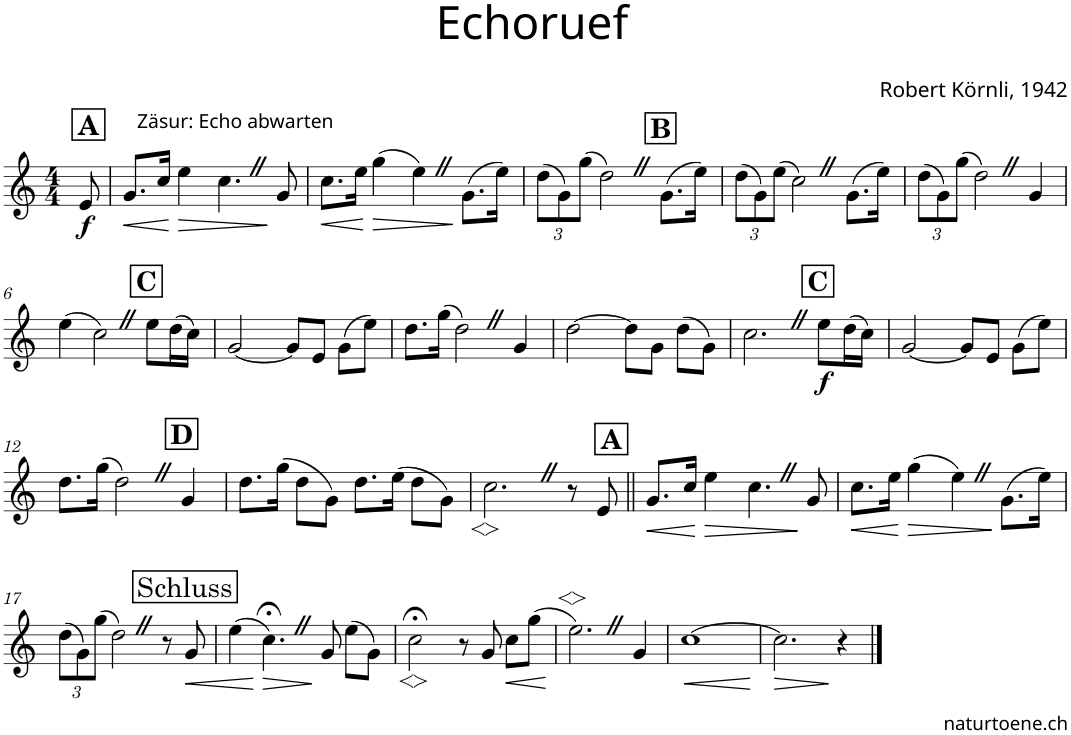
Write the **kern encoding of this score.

**kern	**dynam
*part1	*part1
*staff1	*staff1
*I"Alphorn	*
*I'Alphn.	*
*clefG2	*
*Trd4c6	*
*k[]	*
*M4/4	*
!!LO:REH:place=s1:a:B:cj:fs=14:t=A
=	=
!	!LO:DY:b
8e/	f
=1	=1
!	!LO:HP:b
8.g/L	<
16cc/Jk	.
!	!LO:HP:n=1:b
4ee\	[ >
!LO:TX:a:t=Zäsur&colon; Echo abwarten	!
4.ccZ\	.
8g/	]
=2	=2
!	!LO:HP:b
8.cc\L	<
16ee\Jk	.
!	!LO:HP:n=1:b
(4gg\	[ >
4eeZ\)	.
(8.g\L	]
16ee\Jk)	.
!!LO:REH:place=s1:a:B:cj:fs=14:t=B:qo=3
=3	=3
*Xbrackettup	*
(12dd\L	.
12g\)	.
(12gg\J	.
2ddZ\)	.
(8.g\L	.
16ee\Jk)	.
=4	=4
(12dd\L	.
12g\)	.
(12ee\J	.
2ccZ\)	.
(8.g\L	.
16ee\Jk)	.
=5	=5
(12dd\L	.
12g\)	.
(12gg\J	.
2ddZ\)	.
4g/	.
!!LO:LB:g=z
!!LO:REH:place=s1:a:B:cj:fs=14:t=C:qo=3
=6	=6
(4ee\	.
2ccZ\)	.
8ee\L	.
(16dd\L	.
16cc\JJ)	.
=7	=7
[2g/	.
8g/L]	.
8e/J	.
(8g\L	.
8ee\J)	.
=8	=8
8.dd\L	.
(16gg\Jk	.
2ddZ\)	.
4g/	.
=9	=9
[2dd\	.
8dd\L]	.
8g\J	.
(8dd\L	.
8g\J)	.
!!LO:REH:place=s1:a:B:cj:fs=14:t=C:qo=3
=10	=10
2.ccZ\	.
!	!LO:DY:b
8ee\L	f
(16dd\L	.
16cc\JJ)	.
=11	=11
[2g/	.
8g/L]	.
8e/J	.
(8g\L	.
8ee\J)	.
!!LO:LB:g=z
!!LO:REH:place=s1:a:B:cj:fs=14:t=D:qo=3
=12	=12
8.dd\L	.
(16gg\Jk	.
2ddZ\)	.
4g/	.
=13	=13
8.dd\L	.
(16gg\Jk	.
8dd\L	.
8g\J)	.
8.dd\L	.
(16ee\Jk	.
8dd\L	.
8g\J)	.
!!LO:REH:place=s1:a:B:cj:fs=14:t=A:qo=3.5
=14	=14
2.ccZ>\	.
8r	.
8e/	.
=15||	=15||
!	!LO:HP:b
8.g/L	<
16cc/Jk	.
!	!LO:HP:n=1:b
4ee\	[ >
4.ccZ\	.
8g/	]
=16	=16
!	!LO:HP:b
8.cc\L	<
16ee\Jk	.
!	!LO:HP:n=1:b
(4gg\	[ >
4eeZ\)	.
(8.g\L	]
16ee\Jk)	.
!!LO:LB:g=z
!!LO:REH:place=s1:a:cj:fs=14:t=Schluss:qo=3.5
=17	=17
(12dd\L	.
12g\)	.
(12gg\J	.
2ddZ\)	.
8r	.
!	!LO:HP:b
8g/	<
=18	=18
(4ee\	.
!	!LO:HP:n=1:b
4.cc;<Z\)	[ >
8g/	]
(8ee\L	.
8g\J)	.
=19	=19
2cc;<>\	.
8r	.
8g/	.
!	!LO:HP:b
8cc\L	<
(8gg\J	.
.	[
=20	=20
2.eeZ>\)	.
4g/	.
=21	=21
!	!LO:HP:b
[1cc	<
.	[
=22	=22
!	!LO:HP:b
2.cc\]	>
4r	]
==	==
*-	*-
